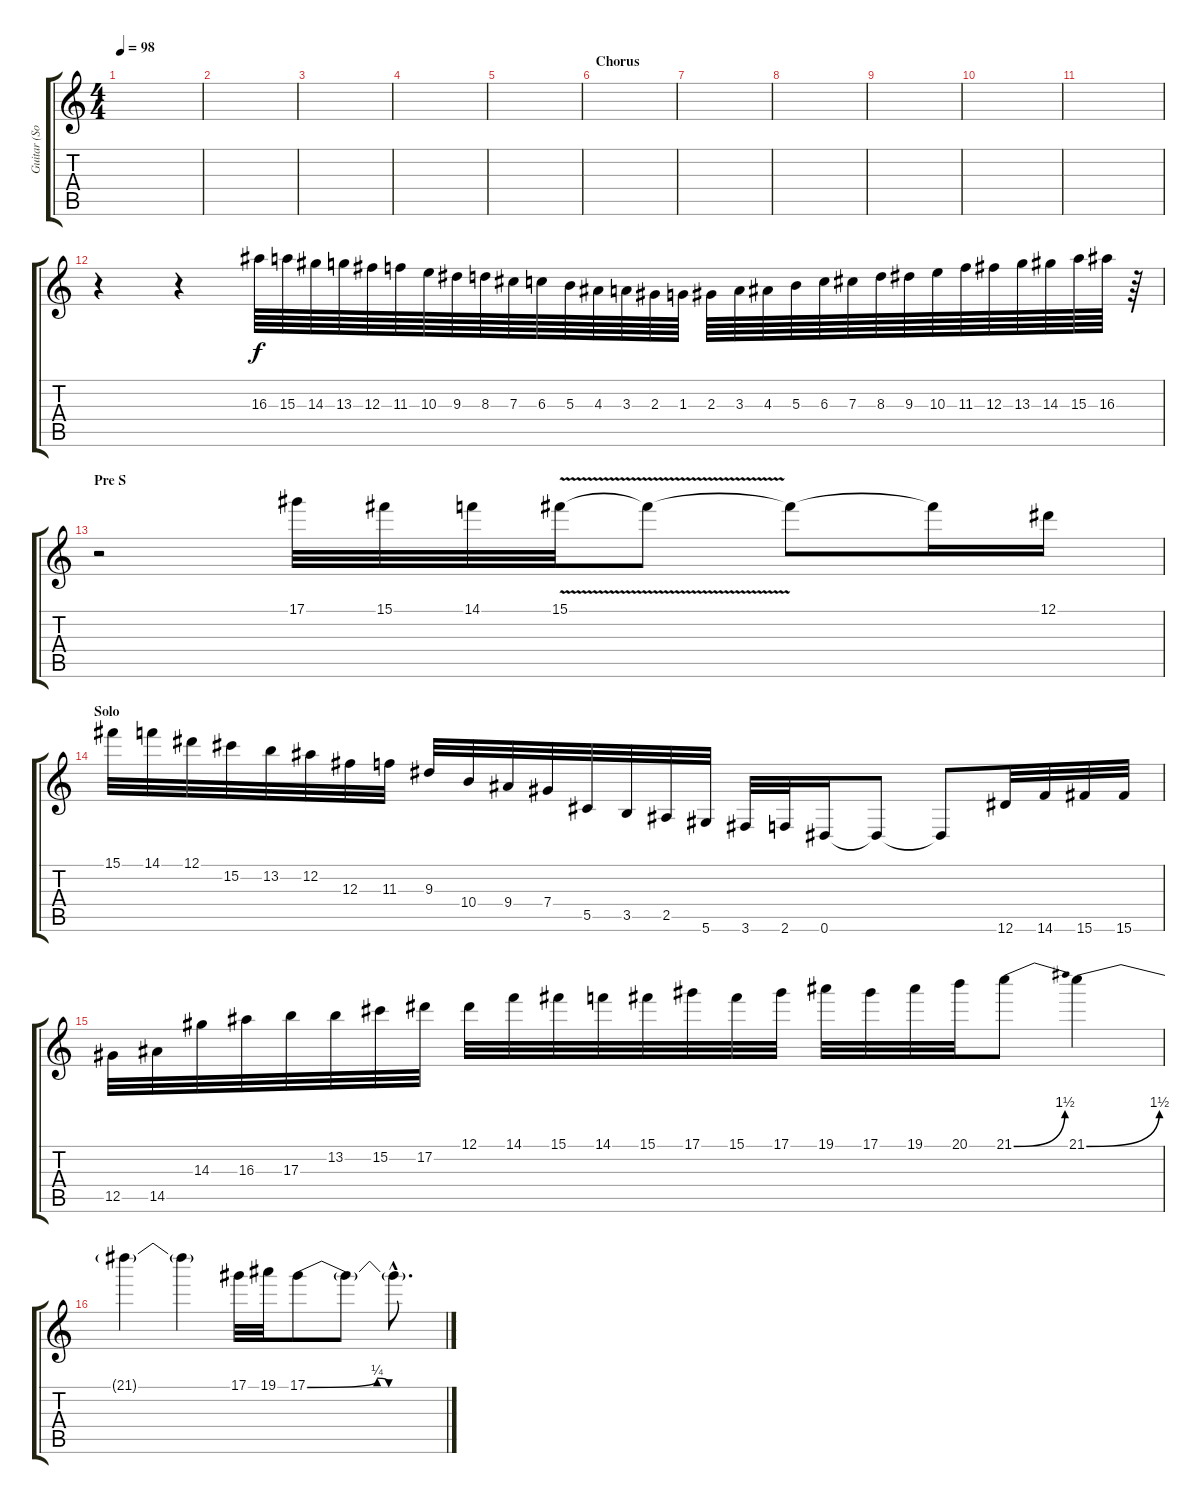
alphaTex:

\track ("Guitar (Solo)" "Guitar (So") {instrument distortionguitar}
\staff {score tabs}
\tuning (Eb4 Bb3 Gb3 Db3 Ab2 Eb2) {hide}
\ts (4 4)
\tempo 98
\clef g2
\ks c
|
|
|
|
|
\section ("" "Chorus")
|
|
|
|
|
|
r.4 r.4 16.3.64{instrument guitarfretnoise} 15.3.64 14.3.64 13.3.64 12.3.64 11.3.64 10.3.64 9.3.64 8.3.64 7.3.64 6.3.64 5.3.64 4.3.64 3.3.64 2.3.64 1.3.64 2.3.64 3.3.64 4.3.64 5.3.64 6.3.64 7.3.64 8.3.64 9.3.64 10.3.64 11.3.64 12.3.64 13.3.64 14.3.64 15.3.64 16.3.64 r.64 |
\section ("" "Pre S")
r.2{instrument distortionguitar} 17.1.32 15.1.32 14.1.32 15.1{v}.32 15.1{t}.8 15.1{t}.8 15.1{t}.16 12.1.16 |
\section ("" "Solo")
15.1.32 14.1.32 12.1.32 15.2.32 13.2.32 12.2.32 12.3.32 11.3.32 9.3.32 10.4.32 9.4.32 7.4.32 5.5.32 3.5.32 2.5.32 5.6.32 3.6.32 2.6.32 0.6.16 0.6{t}.8 0.6{t}.8 12.6.32 14.6.32 15.6.32 15.6.32 |
12.5.32 14.5.32 14.3.32 16.3.32 17.3.32 13.2.32 15.2.32 17.2.32 12.1.32 14.1.32 15.1.32 14.1.32 15.1.32 17.1.32 15.1.32 17.1.32 19.1.32 17.1.32 19.1.32 20.1.32 21.1{be (bend 0 0 60 6)}.8 21.1{be (bend 0 0 60 6)}.4 |
21.1{t}.4 21.1{t}.4 17.1.32 19.1.32 17.1{be (custom 0 0 30 1 35 0 60 0)}.8 17.1{t}.8 17.1{hac t}.8{d}
